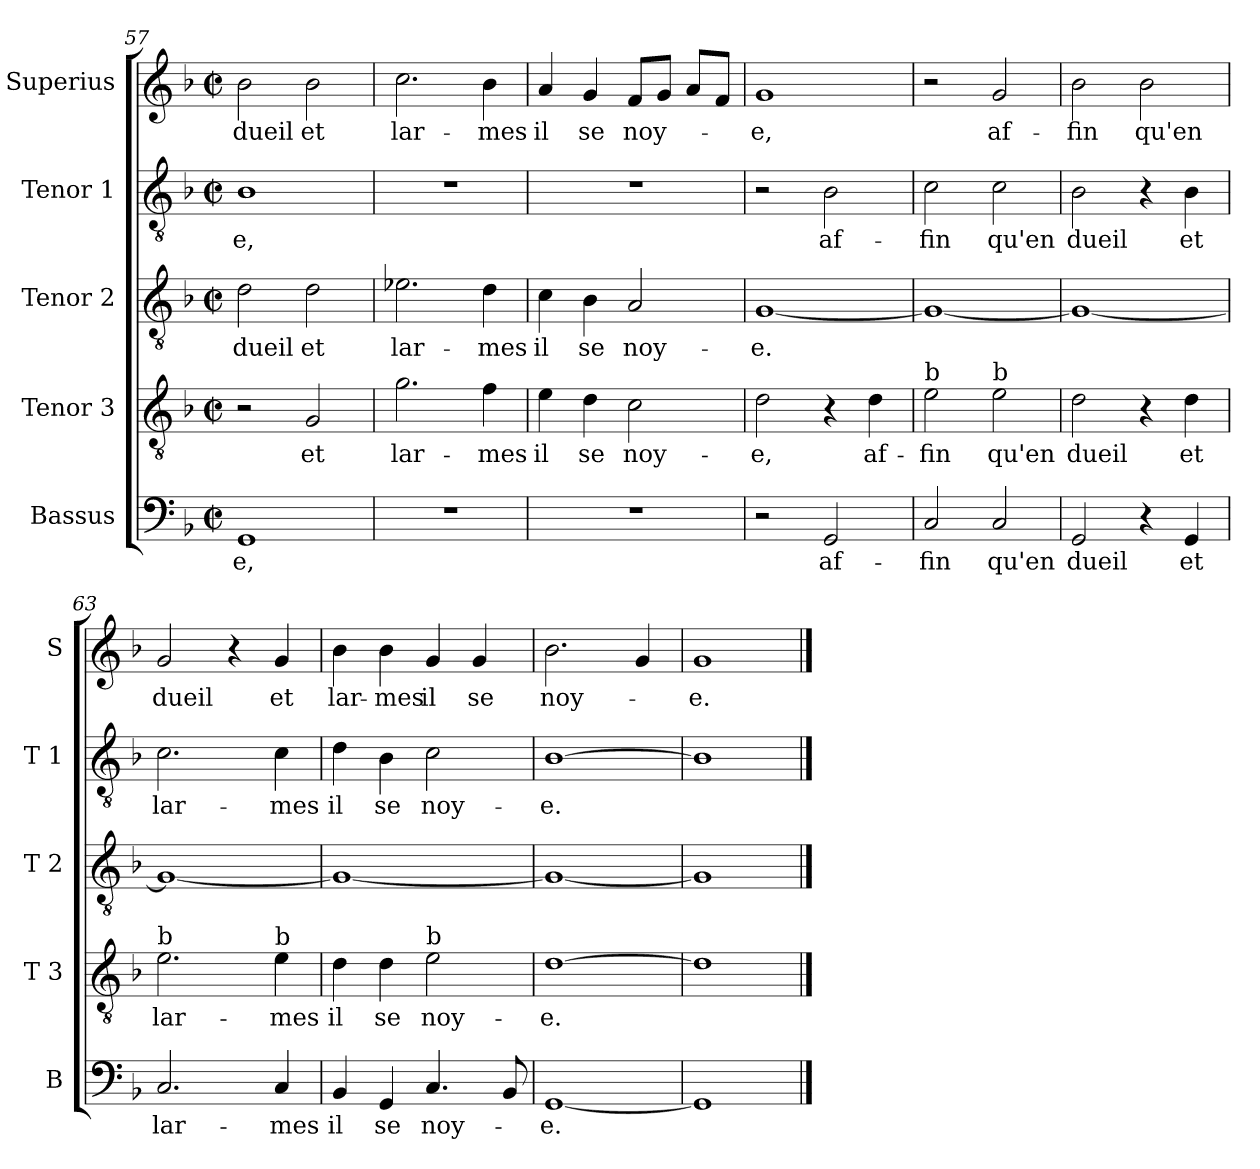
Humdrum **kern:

**kern	**text	**kern	**text	**kern	**text	**kern	**text	**kern	**text
*part5	*part5	*part4	*part4	*part3	*part3	*part2	*part2	*part1	*part1
*staff5	*staff5	*staff4	*staff4	*staff3	*staff3	*staff2	*staff2	*staff1	*staff1
*I"Bassus	*	*I"Tenor 3	*	*I"Tenor 2	*	*I"Tenor 1	*	*I"Superius	*
*I'B	*	*I'T 3	*	*I'T 2	*	*I'T 1	*	*I'S	*
*clefF4	*	*clefGv2	*	*clefGv2	*	*clefGv2	*	*clefG2	*
*k[b-]	*	*k[b-]	*	*k[b-]	*	*k[b-]	*	*k[b-]	*
*F:	*	*F:	*	*F:	*	*F:	*	*F:	*
*M2/2	*	*M2/2	*	*M2/2	*	*M2/2	*	*M2/2	*
*met(c|)	*	*met(c|)	*	*met(c|)	*	*met(c|)	*	*met(c|)	*
=57	=57	=57	=57	=57	=57	=57	=57	=57	=57
1GG	-e,	2r	.	2d\	dueil	1B-	-e,	2b-\	dueil
.	.	2G/	et	2d\	et	.	.	2b-\	et
=58	=58	=58	=58	=58	=58	=58	=58	=58	=58
1r	.	2.g\	lar-	2.e-X\	lar-	1r	.	2.cc\	lar-
.	.	4f\	-mes	4d\	-mes	.	.	4b-\	-mes
=59	=59	=59	=59	=59	=59	=59	=59	=59	=59
1r	.	4e\	il	4c\	il	1r	.	4a/	il
.	.	4d\	se	4B-\	se	.	.	4g/	se
.	.	2c\	noy-	2A/	noy-	.	.	8f/L	noy-
.	.	.	.	.	.	.	.	8g/J	.
.	.	.	.	.	.	.	.	8a/L	.
.	.	.	.	.	.	.	.	8f/J	.
=60	=60	=60	=60	=60	=60	=60	=60	=60	=60
2r	.	2d\	-e,	[1G	-e.	2r	.	1g	-e,
2GG/	af-	4r	.	.	.	2B-\	af-	.	.
.	.	4d\	af-	.	.	.	.	.	.
!!LO:LB:g=z
=61	=61	=61	=61	=61	=61	=61	=61	=61	=61
!	!	!LO:TX:a:t=b	!	!	!	!	!	!	!
2C/	-fin	2e\	-fin	1G_	.	2c\	-fin	2r	.
!	!	!LO:TX:a:t=b	!	!	!	!	!	!	!
2C/	qu'en	2e\	qu'en	.	.	2c\	qu'en	2g/	af-
=62	=62	=62	=62	=62	=62	=62	=62	=62	=62
2GG/	dueil	2d\	dueil	1G_	.	2B-\	dueil	2b-\	-fin
4r	.	4r	.	.	.	4r	.	2b-\	qu'en
4GG/	et	4d\	et	.	.	4B-\	et	.	.
=63	=63	=63	=63	=63	=63	=63	=63	=63	=63
!	!	!LO:TX:a:t=b	!	!	!	!	!	!	!
2.C/	lar-	2.e\	lar-	1G_	.	2.c\	lar-	2g/	dueil
.	.	.	.	.	.	.	.	4r	.
!	!	!LO:TX:a:t=b	!	!	!	!	!	!	!
4C/	-mes	4e\	-mes	.	.	4c\	-mes	4g/	et
=64	=64	=64	=64	=64	=64	=64	=64	=64	=64
4BB-/	il	4d\	il	1G_	.	4d\	il	4b-\	lar-
4GG/	se	4d\	se	.	.	4B-\	se	4b-\	-mes
!	!	!LO:TX:a:t=b	!	!	!	!	!	!	!
4.C/	noy-	2e\	noy-	.	.	2c\	noy-	4g/	il
.	.	.	.	.	.	.	.	4g/	se
8BB-/	.	.	.	.	.	.	.	.	.
=65	=65	=65	=65	=65	=65	=65	=65	=65	=65
[1GG	-e.	[1d	-e.	1G_	.	[1B-	-e.	2.b-\	noy-
.	.	.	.	.	.	.	.	4g/	.
=66	=66	=66	=66	=66	=66	=66	=66	=66	=66
1GG]	.	1d]	.	1G]	.	1B-]	.	1g	-e.
==	==	==	==	==	==	==	==	==	==
*-	*-	*-	*-	*-	*-	*-	*-	*-	*-
